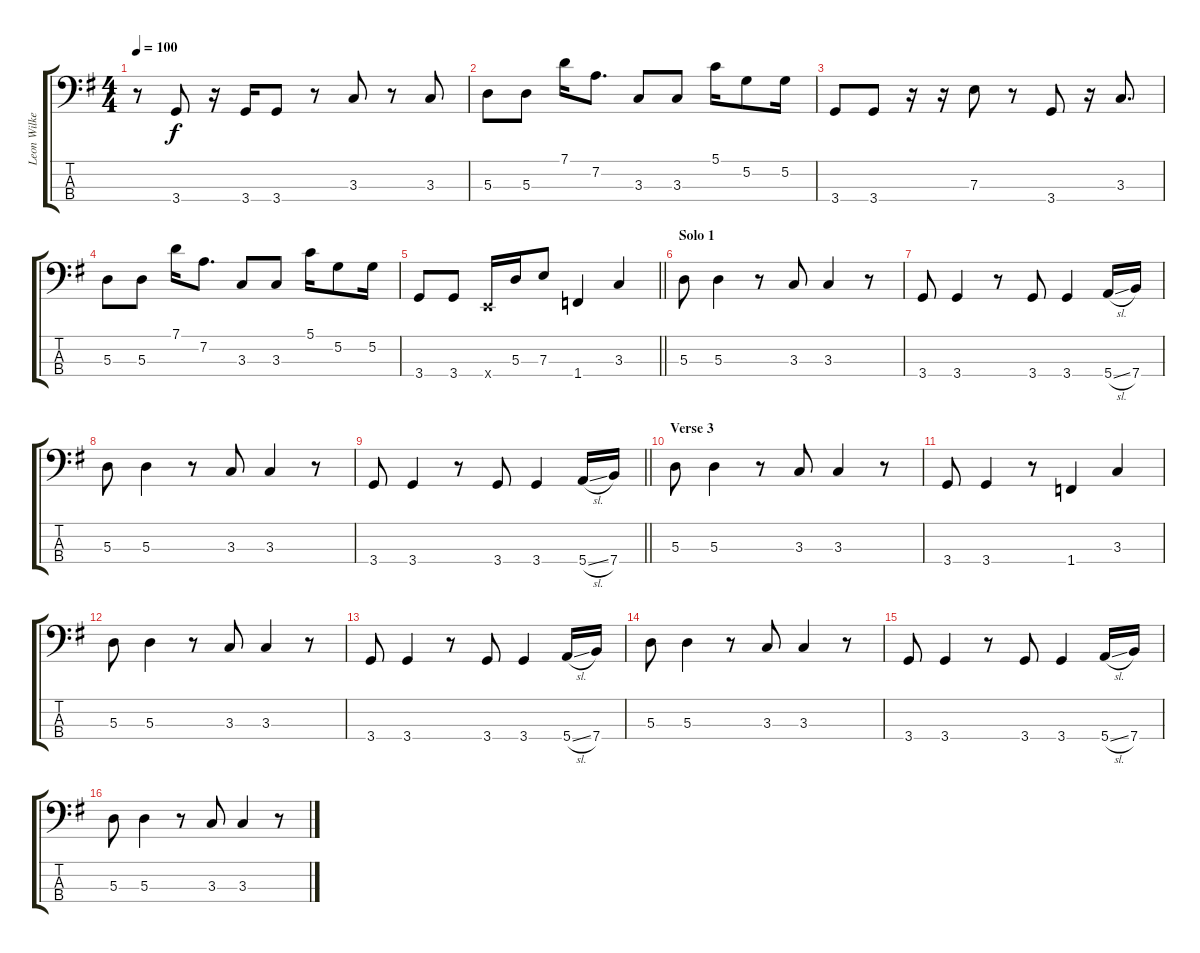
\track ("Leon Wilkeson" "Leon Wilke") {instrument electricbasspick}
\staff {score tabs}
\tuning (G2 D2 A1 E1) {hide}
\ts (4 4)
\tempo 100
\clef f4
\ks g
r.8{dy f} 3.4.8 r.16 3.4.16 3.4.8 r.8 3.3.8 r.8 3.3.8 |
5.3.8 5.3.8 7.1.16 7.2.8{d} 3.3.8 3.3.8 5.1.16 5.2.8 5.2.16 |
3.4.8 3.4.8 r.16 r.16 7.3.8 r.8 3.4.8 r.16 3.3.8{d} |
5.3.8 5.3.8 7.1.16 7.2.8{d} 3.3.8 3.3.8 5.1.16 5.2.8 5.2.16 |
\barLineRight lightlight
3.4.8 3.4.8 0.4{x}.16 5.3.16 7.3.8 1.4.4 3.3.4 |
\section ("" "Solo 1")
5.3.8 5.3.4 r.8 3.3.8 3.3.4 r.8 |
3.4.8 3.4.4 r.8 3.4.8 3.4.4 5.4{sl}.16 7.4.16 |
5.3.8 5.3.4 r.8 3.3.8 3.3.4 r.8 |
\barLineRight lightlight
3.4.8 3.4.4 r.8 3.4.8 3.4.4 5.4{sl}.16 7.4.16 |
\section ("" "Verse 3")
5.3.8 5.3.4 r.8 3.3.8 3.3.4 r.8 |
3.4.8 3.4.4 r.8 1.4.4 3.3.4 |
5.3.8 5.3.4 r.8 3.3.8 3.3.4 r.8 |
3.4.8 3.4.4 r.8 3.4.8 3.4.4 5.4{sl}.16 7.4.16 |
5.3.8 5.3.4 r.8 3.3.8 3.3.4 r.8 |
3.4.8 3.4.4 r.8 3.4.8 3.4.4 5.4{sl}.16 7.4.16 |
5.3.8 5.3.4 r.8 3.3.8 3.3.4 r.8
